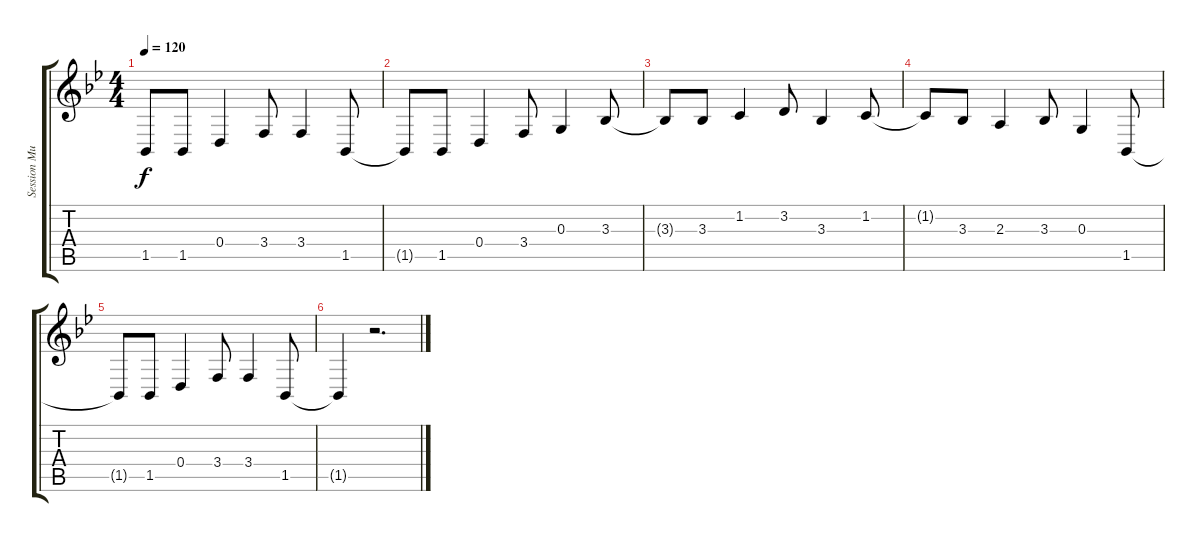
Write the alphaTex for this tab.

\track ("Session Musicians" "Session Mu") {instrument brasssection}
\staff {score tabs}
\tuning (E4 B3 G3 D3 A2 E2) {hide}
\ts (4 4)
\tempo 120
\clef g2
\ks bb
1.5{t}.8{dy f} 1.5.8 0.4.4 3.4.8 3.4.4 1.5.8 |
1.5{t}.8 1.5.8 0.4.4 3.4.8 0.3.4 3.3.8 |
3.3{t}.8 3.3.8 1.2.4 3.2.8 3.3.4 1.2.8 |
1.2{t}.8 3.3.8 2.3.4 3.3.8 0.3.4 1.5.8 |
1.5{t}.8 1.5.8 0.4.4 3.4.8 3.4.4 1.5.8 |
1.5{t}.4 r.2{d}
